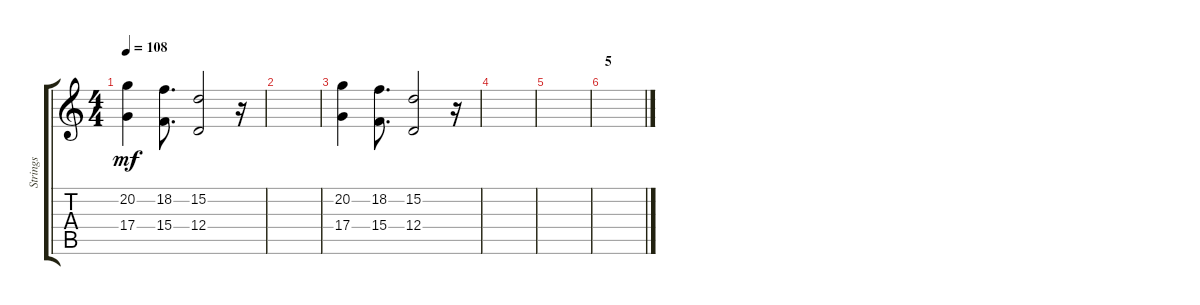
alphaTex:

\track ("Strings" "Strings") {instrument stringensemble1}
\staff {score tabs}
\tuning (E4 B3 G3 D3 A2 E2) {hide}
\ts (4 4)
\tempo 108
\clef g2
\ks c
(20.2 17.4).4{dy mf} (18.2 15.4).8{d} (15.2 12.4).2 r.16 |
|
(20.2 17.4).4 (18.2 15.4).8{d} (15.2 12.4).2 r.16 |
|
|
\section ("" "5")
